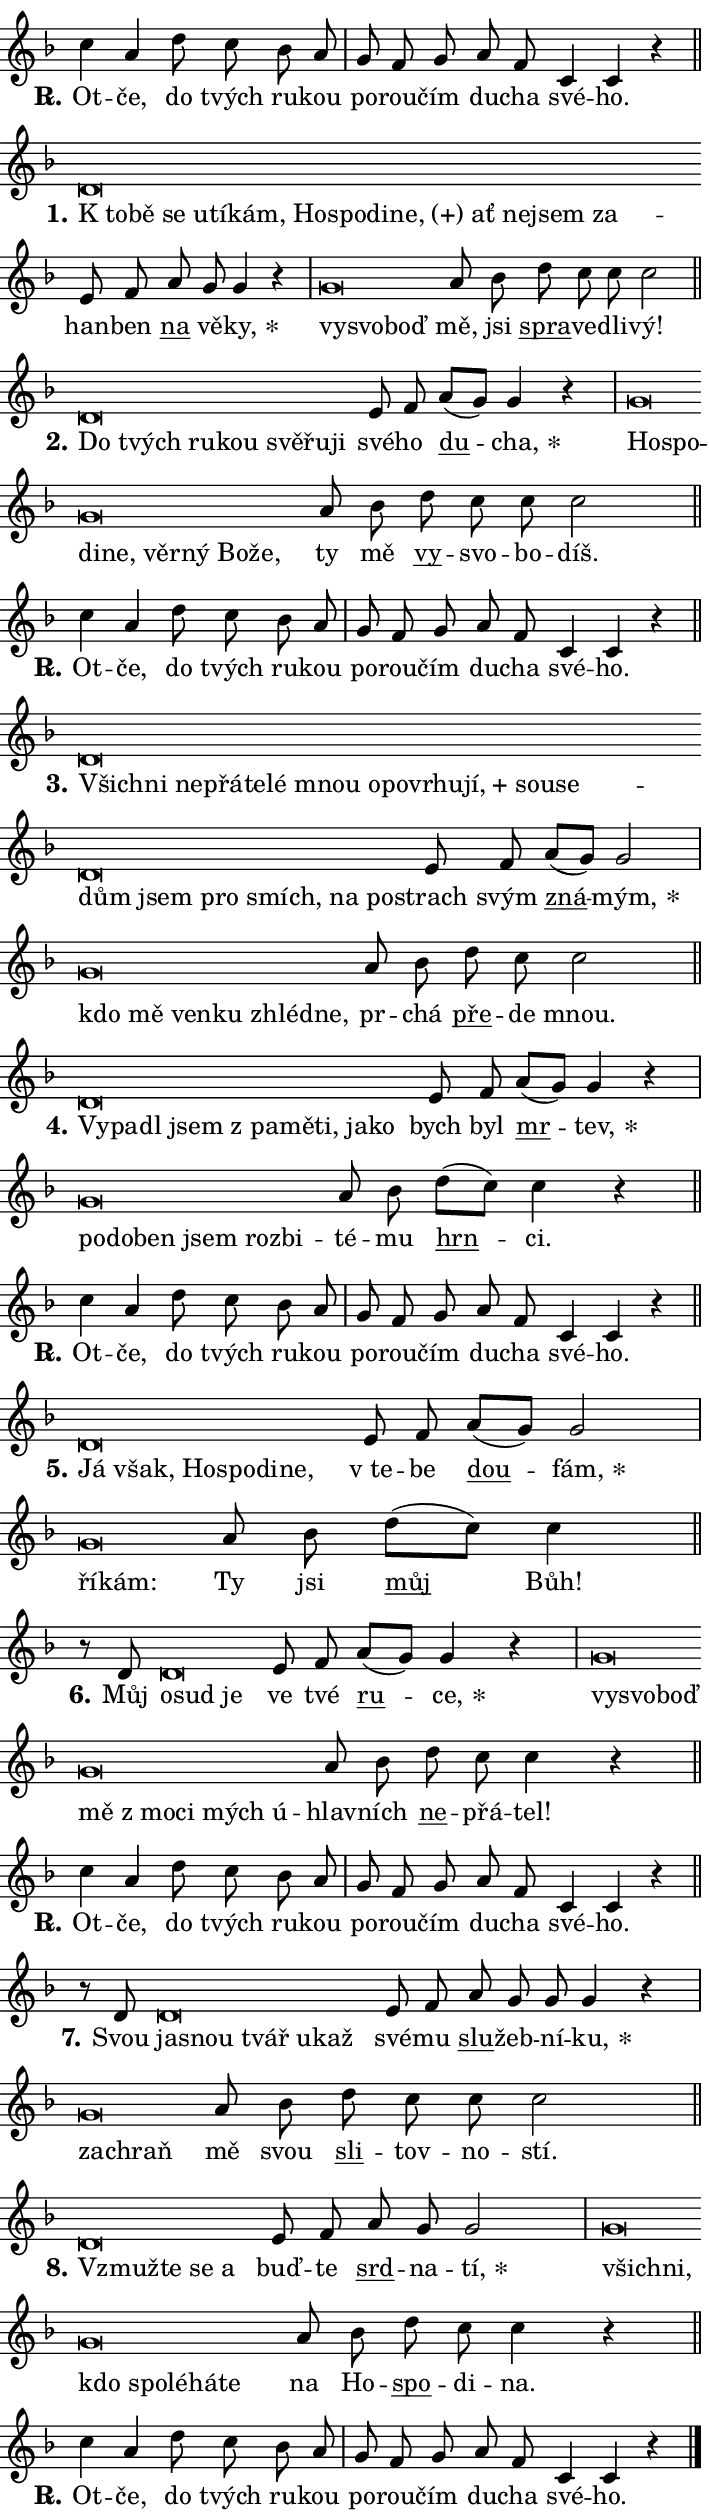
\version "2.24.0"
\header { tagline = "" }
\paper {
  indent = 0\cm
  top-margin = 0\cm
  right-margin = 0.13\cm % to fit lyric hyphens
  bottom-margin = 0\cm
  left-margin = 0\cm
  paper-width = 12\cm
  page-breaking = #ly:one-page-breaking
  system-system-spacing.basic-distance = #11
  score-system-spacing.basic-distance = #11
  ragged-last = ##f
}


%% Author: Thomas Morley
%% https://lists.gnu.org/archive/html/lilypond-user/2020-05/msg00002.html
#(define (line-position grob)
"Returns position of @var[grob} in current system:
   @code{'start}, if at first time-step
   @code{'end}, if at last time-step
   @code{'middle} otherwise
"
  (let* ((col (ly:item-get-column grob))
         (ln (ly:grob-object col 'left-neighbor))
         (rn (ly:grob-object col 'right-neighbor))
         (col-to-check-left (if (ly:grob? ln) ln col))
         (col-to-check-right (if (ly:grob? rn) rn col))
         (break-dir-left
           (and
             (ly:grob-property col-to-check-left 'non-musical #f)
             (ly:item-break-dir col-to-check-left)))
         (break-dir-right
           (and
             (ly:grob-property col-to-check-right 'non-musical #f)
             (ly:item-break-dir col-to-check-right))))
        (cond ((eqv? 1 break-dir-left) 'start)
              ((eqv? -1 break-dir-right) 'end)
              (else 'middle))))

#(define (tranparent-at-line-position vctor)
  (lambda (grob)
  "Relying on @code{line-position} select the relevant enry from @var{vctor}.
Used to determine transparency,"
    (case (line-position grob)
      ((end) (not (vector-ref vctor 0)))
      ((middle) (not (vector-ref vctor 1)))
      ((start) (not (vector-ref vctor 2))))))

noteHeadBreakVisibility =
#(define-music-function (break-visibility)(vector?)
"Makes @code{NoteHead}s transparent relying on @var{break-visibility}"
#{
  \override NoteHead.transparent =
    #(tranparent-at-line-position break-visibility)
#})

#(define delete-ledgers-for-transparent-note-heads
  (lambda (grob)
    "Reads whether a @code{NoteHead} is transparent.
If so this @code{NoteHead} is removed from @code{'note-heads} from
@var{grob}, which is supposed to be @code{LedgerLineSpanner}.
As a result ledgers are not printed for this @code{NoteHead}"
    (let* ((nhds-array (ly:grob-object grob 'note-heads))
           (nhds-list
             (if (ly:grob-array? nhds-array)
                 (ly:grob-array->list nhds-array)
                 '()))
           ;; Relies on the transparent-property being done before
           ;; Staff.LedgerLineSpanner.after-line-breaking is executed.
           ;; This is fragile ...
           (to-keep
             (remove
               (lambda (nhd)
                 (ly:grob-property nhd 'transparent #f))
               nhds-list)))
      ;; TODO find a better method to iterate over grob-arrays, similiar
      ;; to filter/remove etc for lists
      ;; For now rebuilt from scratch
      (set! (ly:grob-object grob 'note-heads)  '())
      (for-each
        (lambda (nhd)
          (ly:pointer-group-interface::add-grob grob 'note-heads nhd))
        to-keep))))

squashNotes = {
  \override NoteHead.X-extent = #'(-0.2 . 0.2)
  \override NoteHead.Y-extent = #'(-0.75 . 0)
  \override NoteHead.stencil =
    #(lambda (grob)
       (let ((pos (ly:grob-property grob 'staff-position)))
         (begin
           (if (< pos -7) (display "ERROR: Lower brevis then expected\n") (display ""))
           (if (<= pos -6) ly:text-interface::print ly:note-head::print))))
}
unSquashNotes = {
  \revert NoteHead.X-extent
  \revert NoteHead.Y-extent
  \revert NoteHead.stencil
}

hideNotes = \noteHeadBreakVisibility #begin-of-line-visible
unHideNotes = \noteHeadBreakVisibility #all-visible

% work-around for resetting accidentals
% https://lilypond.org/doc/v2.23/Documentation/notation/displaying-rhythms#unmetered-music
cadenzaMeasure = {
  \cadenzaOff
  \partial 1024 s1024
  \cadenzaOn
}

#(define-markup-command (accent layout props text) (markup?)
  "Underline accented syllable"
  (interpret-markup layout props
    #{\markup \override #'(offset . 4.3) \underline { #text }#}))

responsum = \markup \concat {
  "R" \hspace #-1.05 \path #0.1 #'((moveto 0 0.07) (lineto 0.9 0.8)) \hspace #0.05 "."
}

spaceSize = #0.6828661417322834 % exact space size for TeX Gyre Schola

\layout {
  \context {
    \Staff
    \remove "Time_signature_engraver"
    \override LedgerLineSpanner.after-line-breaking = #delete-ledgers-for-transparent-note-heads
  }
  \context {
    \Lyrics {
      \override LyricSpace.minimum-distance = \spaceSize
      \override LyricText.font-name = #"TeX Gyre Schola"
      \override LyricText.font-size = 1
      \override StanzaNumber.font-name = #"TeX Gyre Schola Bold"
      \override StanzaNumber.font-size = 1
    }
  }
  \context {
    \Score 
    \override NoteHead.text =
      #(lambda (grob) 
        (let ((pos (ly:grob-property grob 'staff-position)))
          #{\markup {
            \combine
              \halign #-0.55 \raise #(if (= pos -6) 0 0.5) \override #'(thickness . 2) \draw-line #'(3.2 . 0)
              \musicglyph "noteheads.sM1"
          }#}))
  }
}

% magnetic-lyrics.ily
%
%   written by
%     Jean Abou Samra <jean@abou-samra.fr>
%     Werner Lemberg <wl@gnu.org>
%
%   adapted by
%     Jiri Hon <jiri.hon@gmail.com>
%
% Version 2022-Apr-15

% https://www.mail-archive.com/lilypond-user@gnu.org/msg149350.html

#(define (Left_hyphen_pointer_engraver context)
   "Collect syllable-hyphen-syllable occurrences in lyrics and store
them in properties.  This engraver only looks to the left.  For
example, if the lyrics input is @code{foo -- bar}, it does the
following.

@itemize @bullet
@item
Set the @code{text} property of the @code{LyricHyphen} grob between
@q{foo} and @q{bar} to @code{foo}.

@item
Set the @code{left-hyphen} property of the @code{LyricText} grob with
text @q{foo} to the @code{LyricHyphen} grob between @q{foo} and
@q{bar}.
@end itemize

Use this auxiliary engraver in combination with the
@code{lyric-@/text::@/apply-@/magnetic-@/offset!} hook."
   (let ((hyphen #f)
         (text #f))
     (make-engraver
      (acknowledgers
       ((lyric-syllable-interface engraver grob source-engraver)
        (set! text grob)))
      (end-acknowledgers
       ((lyric-hyphen-interface engraver grob source-engraver)
        ;(when (not (grob::has-interface grob 'lyric-space-interface))
          (set! hyphen grob)));)
      ((stop-translation-timestep engraver)
       (when (and text hyphen)
         (ly:grob-set-object! text 'left-hyphen hyphen))
       (set! text #f)
       (set! hyphen #f)))))

#(define (lyric-text::apply-magnetic-offset! grob)
   "If the space between two syllables is less than the value in
property @code{LyricText@/.details@/.squash-threshold}, move the right
syllable to the left so that it gets concatenated with the left
syllable.

Use this function as a hook for
@code{LyricText@/.after-@/line-@/breaking} if the
@code{Left_@/hyphen_@/pointer_@/engraver} is active."
   (let ((hyphen (ly:grob-object grob 'left-hyphen #f)))
     (when hyphen
       (let ((left-text (ly:spanner-bound hyphen LEFT)))
         (when (grob::has-interface left-text 'lyric-syllable-interface)
           (let* ((common (ly:grob-common-refpoint grob left-text X))
                  (this-x-ext (ly:grob-extent grob common X))
                  (left-x-ext
                   (begin
                     ;; Trigger magnetism for left-text.
                     (ly:grob-property left-text 'after-line-breaking)
                     (ly:grob-extent left-text common X)))
                  ;; `delta` is the gap width between two syllables.
                  (delta (- (interval-start this-x-ext)
                            (interval-end left-x-ext)))
                  (details (ly:grob-property grob 'details))
                  (threshold (assoc-get 'squash-threshold details 0.2)))
             (when (< delta threshold)
               (let* (;; We have to manipulate the input text so that
                      ;; ligatures crossing syllable boundaries are not
                      ;; disabled.  For languages based on the Latin
                      ;; script this is essentially a beautification.
                      ;; However, for non-Western scripts it can be a
                      ;; necessity.
                      (lt (ly:grob-property left-text 'text))
                      (rt (ly:grob-property grob 'text))
                      (is-space (grob::has-interface hyphen 'lyric-space-interface))
                      (space (if is-space " " ""))
                      (extra-delta (if is-space spaceSize 0))
                      ;; Append new syllable.
                      (ltrt-space (if (and (string? lt) (string? rt))
                                (string-append lt space rt)
                                (make-concat-markup (list lt space rt))))
                      ;; Right-align `ltrt` to the right side.
                      (ltrt-space-markup (grob-interpret-markup
                               grob
                               (make-translate-markup
                                (cons (interval-length this-x-ext) 0)
                                (make-right-align-markup ltrt-space)))))
                 (begin
                   ;; Don't print `left-text`.
                   (ly:grob-set-property! left-text 'stencil #f)
                   ;; Set text and stencil (which holds all collected
                   ;; syllables so far) and shift it to the left.
                   (ly:grob-set-property! grob 'text ltrt-space)
                   (ly:grob-set-property! grob 'stencil ltrt-space-markup)
                   (ly:grob-translate-axis! grob (- (- delta extra-delta)) X))))))))))


#(define (lyric-hyphen::displace-bounds-first grob)
   ;; Make very sure this callback isn't triggered too early.
   (let ((left (ly:spanner-bound grob LEFT))
         (right (ly:spanner-bound grob RIGHT)))
     (ly:grob-property left 'after-line-breaking)
     (ly:grob-property right 'after-line-breaking)
     (ly:lyric-hyphen::print grob)))

squashThreshold = #0.4

\layout {
  \context {
    \Lyrics
    \consists #Left_hyphen_pointer_engraver
    \override LyricText.after-line-breaking =
      #lyric-text::apply-magnetic-offset!
    \override LyricHyphen.stencil = #lyric-hyphen::displace-bounds-first
    \override LyricText.details.squash-threshold = \squashThreshold
    \override LyricHyphen.minimum-distance = 0
    \override LyricHyphen.minimum-length = \squashThreshold
  }
}

squashText = \override LyricText.details.squash-threshold = 9999
unSquashText = \override LyricText.details.squash-threshold = \squashThreshold

leftText = \override LyricText.self-alignment-X = #LEFT
unLeftText = \revert LyricText.self-alignment-X

starOffset = #(lambda (grob) 
                (let ((x_offset (ly:self-alignment-interface::aligned-on-x-parent grob)))
                  (if (= x_offset 0) 0 (+ x_offset 1.2))))

star = #(define-music-function (syllable)(string?)
"Append star separator at the end of a syllable"
#{
  \once \override LyricText.X-offset = #starOffset
  \lyricmode { \markup {
    #syllable
    \override #'((font-name . "TeX Gyre Schola Bold")) \hspace #0.2 \lower #0.65 \larger "*"
  } }
#})

starAccent = #(define-music-function (syllable)(string?)
"Append star separator at the end of a syllable and make accent"
#{
  \once \override LyricText.X-offset = #starOffset
  \lyricmode { \markup {
    \accent #syllable
    \override #'((font-name . "TeX Gyre Schola Bold")) \hspace #0.2 \lower #0.65 \larger "*"
  } }
#})

breath = #(define-music-function (syllable)(string?)
"Append breathing indicator at the end of a syllable"
#{
  \lyricmode { \markup { #syllable "+" } }
#})

optionalBreath = #(define-music-function (syllable)(string?)
"Append optional breathing indicator at the end of a syllable"
#{
  \lyricmode { \markup { #syllable "(+)" } }
#})


\score {
    <<
        \new Voice = "melody" { \cadenzaOn \key f \major \relative { c''4 a d8 c bes a \cadenzaMeasure \bar "|" g f g \bar "" a f \bar "" c4 c r \cadenzaMeasure \bar "||" \break } }
        \new Lyrics \lyricsto "melody" { \lyricmode { \set stanza = \responsum
Ot -- če, do tvých ru -- kou po -- rou -- čím du -- cha své -- ho. } }
    >>
    \layout {}
}

\score {
    <<
        \new Voice = "melody" { \cadenzaOn \key f \major \relative { \squashNotes d'\breve*1/16 \hideNotes \breve*1/16 \bar "" \breve*1/16 \bar "" \breve*1/16 \bar "" \breve*1/16 \bar "" \breve*1/16 \bar "" \breve*1/16 \bar "" \breve*1/16 \bar "" \breve*1/16 \bar "" \breve*1/16 \bar "" \breve*1/16 \bar "" \breve*1/16 \bar "" \breve*1/16 \breve*1/16 \bar "" \unHideNotes \unSquashNotes e8 f \bar "" a g g4 r \cadenzaMeasure \bar "|" \squashNotes g\breve*1/16 \hideNotes \breve*1/16 \breve*1/16 \bar "" \unHideNotes \unSquashNotes a8 bes \bar "" d c c c2 \cadenzaMeasure \bar "||" \break } }
        \new Lyrics \lyricsto "melody" { \lyricmode { \set stanza = "1."
\leftText "K to" -- \squashText bě se u -- tí -- kám, Ho -- spo -- di -- \optionalBreath ne, ať nej -- sem za -- \unLeftText \unSquashText han -- ben \markup \accent na vě -- \star ky, \leftText vy -- \squashText svo -- boď \unLeftText \unSquashText mě, jsi \markup \accent spra -- ve -- dli -- vý! } }
    >>
    \layout {}
}

\score {
    <<
        \new Voice = "melody" { \cadenzaOn \key f \major \relative { \squashNotes d'\breve*1/16 \hideNotes \breve*1/16 \bar "" \breve*1/16 \bar "" \breve*1/16 \bar "" \breve*1/16 \bar "" \breve*1/16 \breve*1/16 \bar "" \unHideNotes \unSquashNotes e8 f \bar "" a[( g)] g4 r \cadenzaMeasure \bar "|" \squashNotes g\breve*1/16 \hideNotes \breve*1/16 \bar "" \breve*1/16 \bar "" \breve*1/16 \bar "" \breve*1/16 \bar "" \breve*1/16 \bar "" \breve*1/16 \breve*1/16 \bar "" \unHideNotes \unSquashNotes a8 bes \bar "" d c c c2 \cadenzaMeasure \bar "||" \break } }
        \new Lyrics \lyricsto "melody" { \lyricmode { \set stanza = "2."
\leftText Do \squashText tvých ru -- kou svě -- řu -- ji \unLeftText \unSquashText své -- ho \markup \accent du -- \star cha, \leftText Ho -- \squashText spo -- di -- ne, věr -- ný Bo -- že, \unLeftText \unSquashText ty mě \markup \accent vy -- svo -- bo -- díš. } }
    >>
    \layout {}
}

\score {
    <<
        \new Voice = "melody" { \cadenzaOn \key f \major \relative { c''4 a d8 c bes a \cadenzaMeasure \bar "|" g f g \bar "" a f \bar "" c4 c r \cadenzaMeasure \bar "||" \break } }
        \new Lyrics \lyricsto "melody" { \lyricmode { \set stanza = \responsum
Ot -- če, do tvých ru -- kou po -- rou -- čím du -- cha své -- ho. } }
    >>
    \layout {}
}

\score {
    <<
        \new Voice = "melody" { \cadenzaOn \key f \major \relative { \squashNotes d'\breve*1/16 \hideNotes \breve*1/16 \bar "" \breve*1/16 \bar "" \breve*1/16 \bar "" \breve*1/16 \bar "" \breve*1/16 \bar "" \breve*1/16 \bar "" \breve*1/16 \bar "" \breve*1/16 \bar "" \breve*1/16 \bar "" \breve*1/16 \bar "" \breve*1/16 \bar "" \breve*1/16 \bar "" \breve*1/16 \bar "" \breve*1/16 \bar "" \breve*1/16 \bar "" \breve*1/16 \bar "" \breve*1/16 \bar "" \breve*1/16 \breve*1/16 \bar "" \unHideNotes \unSquashNotes e8 f \bar "" a[( g)] g2 \cadenzaMeasure \bar "|" \squashNotes g\breve*1/16 \hideNotes \breve*1/16 \bar "" \breve*1/16 \bar "" \breve*1/16 \bar "" \breve*1/16 \breve*1/16 \bar "" \unHideNotes \unSquashNotes a8 bes \bar "" d c c2 \cadenzaMeasure \bar "||" \break } }
        \new Lyrics \lyricsto "melody" { \lyricmode { \set stanza = "3."
\leftText Všich -- \squashText ni ne -- přá -- te -- lé mnou o -- po -- vr -- hu -- \breath "jí," sou -- se -- dům jsem pro smích, na po -- \unLeftText \unSquashText strach svým \markup \accent zná -- \star mým, \leftText kdo \squashText mě ven -- ku zhléd -- ne, \unLeftText \unSquashText pr -- chá \markup \accent pře -- de mnou. } }
    >>
    \layout {}
}

\score {
    <<
        \new Voice = "melody" { \cadenzaOn \key f \major \relative { \squashNotes d'\breve*1/16 \hideNotes \breve*1/16 \bar "" \breve*1/16 \bar "" \breve*1/16 \bar "" \breve*1/16 \bar "" \breve*1/16 \bar "" \breve*1/16 \bar "" \breve*1/16 \breve*1/16 \bar "" \unHideNotes \unSquashNotes e8 f \bar "" a[( g)] g4 r \cadenzaMeasure \bar "|" \squashNotes g\breve*1/16 \hideNotes \breve*1/16 \bar "" \breve*1/16 \bar "" \breve*1/16 \bar "" \breve*1/16 \breve*1/16 \bar "" \unHideNotes \unSquashNotes a8 bes \bar "" d[( c)] c4 r \cadenzaMeasure \bar "||" \break } }
        \new Lyrics \lyricsto "melody" { \lyricmode { \set stanza = "4."
\leftText Vy -- \squashText pa -- dl jsem "z pa" -- mě -- ti, ja -- ko \unLeftText \unSquashText bych byl \markup \accent mr -- \star tev, \leftText po -- \squashText do -- ben jsem roz -- bi -- \unLeftText \unSquashText té -- mu \markup \accent hrn -- ci. } }
    >>
    \layout {}
}

\score {
    <<
        \new Voice = "melody" { \cadenzaOn \key f \major \relative { c''4 a d8 c bes a \cadenzaMeasure \bar "|" g f g \bar "" a f \bar "" c4 c r \cadenzaMeasure \bar "||" \break } }
        \new Lyrics \lyricsto "melody" { \lyricmode { \set stanza = \responsum
Ot -- če, do tvých ru -- kou po -- rou -- čím du -- cha své -- ho. } }
    >>
    \layout {}
}

\score {
    <<
        \new Voice = "melody" { \cadenzaOn \key f \major \relative { \squashNotes d'\breve*1/16 \hideNotes \breve*1/16 \bar "" \breve*1/16 \bar "" \breve*1/16 \bar "" \breve*1/16 \breve*1/16 \bar "" \unHideNotes \unSquashNotes e8 f \bar "" a[( g)] g2 \cadenzaMeasure \bar "|" \squashNotes g\breve*1/16 \hideNotes \breve*1/16 \bar "" \unHideNotes \unSquashNotes a8 bes \bar "" d[( c)] c4 \cadenzaMeasure \bar "||" \break } }
        \new Lyrics \lyricsto "melody" { \lyricmode { \set stanza = "5."
\leftText Já \squashText však, Ho -- spo -- di -- ne, \unLeftText \unSquashText "v te" -- be \markup \accent dou -- \star fám, \leftText ří -- \squashText kám: \unLeftText \unSquashText Ty jsi \markup \accent můj Bůh! } }
    >>
    \layout {}
}

\score {
    <<
        \new Voice = "melody" { \cadenzaOn \key f \major \relative { r8 d' \squashNotes d\breve*1/16 \hideNotes \breve*1/16 \breve*1/16 \bar "" \unHideNotes \unSquashNotes e8 f \bar "" a[( g)] g4 r \cadenzaMeasure \bar "|" \squashNotes g\breve*1/16 \hideNotes \breve*1/16 \bar "" \breve*1/16 \bar "" \breve*1/16 \bar "" \breve*1/16 \bar "" \breve*1/16 \bar "" \breve*1/16 \breve*1/16 \bar "" \unHideNotes \unSquashNotes a8 bes \bar "" d c c4 r \cadenzaMeasure \bar "||" \break } }
        \new Lyrics \lyricsto "melody" { \lyricmode { \set stanza = "6."
Můj \leftText o -- \squashText sud je \unLeftText \unSquashText ve tvé \markup \accent ru -- \star ce, \leftText vy -- \squashText svo -- boď mě "z mo" -- ci mých ú -- \unLeftText \unSquashText hlav -- ních \markup \accent ne -- přá -- tel! } }
    >>
    \layout {}
}

\score {
    <<
        \new Voice = "melody" { \cadenzaOn \key f \major \relative { c''4 a d8 c bes a \cadenzaMeasure \bar "|" g f g \bar "" a f \bar "" c4 c r \cadenzaMeasure \bar "||" \break } }
        \new Lyrics \lyricsto "melody" { \lyricmode { \set stanza = \responsum
Ot -- če, do tvých ru -- kou po -- rou -- čím du -- cha své -- ho. } }
    >>
    \layout {}
}

\score {
    <<
        \new Voice = "melody" { \cadenzaOn \key f \major \relative { r8 d' \squashNotes d\breve*1/16 \hideNotes \breve*1/16 \bar "" \breve*1/16 \bar "" \breve*1/16 \breve*1/16 \bar "" \unHideNotes \unSquashNotes e8 f \bar "" a g g g4 r \cadenzaMeasure \bar "|" \squashNotes g\breve*1/16 \hideNotes \breve*1/16 \bar "" \unHideNotes \unSquashNotes a8 bes \bar "" d c c c2 \cadenzaMeasure \bar "||" \break } }
        \new Lyrics \lyricsto "melody" { \lyricmode { \set stanza = "7."
Svou \leftText ja -- \squashText snou tvář u -- kaž \unLeftText \unSquashText své -- mu \markup \accent slu -- žeb -- ní -- \star ku, \leftText za -- \squashText chraň \unLeftText \unSquashText mě svou \markup \accent sli -- tov -- no -- stí. } }
    >>
    \layout {}
}

\score {
    <<
        \new Voice = "melody" { \cadenzaOn \key f \major \relative { \squashNotes d'\breve*1/16 \hideNotes \breve*1/16 \bar "" \breve*1/16 \breve*1/16 \bar "" \unHideNotes \unSquashNotes e8 f \bar "" a g g2 \cadenzaMeasure \bar "|" \squashNotes g\breve*1/16 \hideNotes \breve*1/16 \bar "" \breve*1/16 \bar "" \breve*1/16 \bar "" \breve*1/16 \bar "" \breve*1/16 \breve*1/16 \bar "" \unHideNotes \unSquashNotes a8 bes \bar "" d c c4 r \cadenzaMeasure \bar "||" \break } }
        \new Lyrics \lyricsto "melody" { \lyricmode { \set stanza = "8."
\leftText Vzmuž -- \squashText te se a \unLeftText \unSquashText buď -- te \markup \accent srd -- na -- \star tí, \leftText všich -- \squashText ni, kdo spo -- lé -- há -- te \unLeftText \unSquashText na Ho -- \markup \accent spo -- di -- na. } }
    >>
    \layout {}
}

\score {
    <<
        \new Voice = "melody" { \cadenzaOn \key f \major \relative { c''4 a d8 c bes a \cadenzaMeasure \bar "|" g f g \bar "" a f \bar "" c4 c r \cadenzaMeasure \bar "||" \break } \bar "|." }
        \new Lyrics \lyricsto "melody" { \lyricmode { \set stanza = \responsum
Ot -- če, do tvých ru -- kou po -- rou -- čím du -- cha své -- ho. } }
    >>
    \layout {}
}
